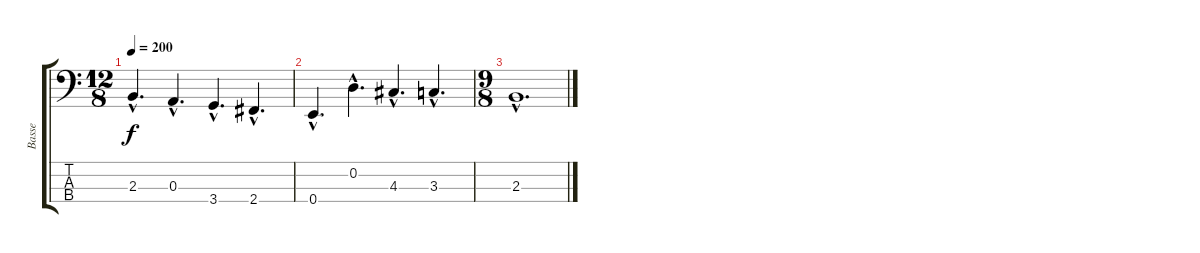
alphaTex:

\track ("Basse" "Basse") {instrument electricbassfinger}
\staff {score tabs}
\tuning (G2 D2 A1 E1) {hide}
\ts (12 8)
\tempo 200
\clef f4
\ks c
2.3{hac}.4{d dy f} 0.3{hac}.4{d} 3.4{hac}.4{d} 2.4{hac}.4{d} |
0.4{hac}.4{d} 0.2{hac}.4{d} 4.3{hac}.4{d} 3.3{hac}.4{d} |
\ts (9 8)
2.3{hac}.1{d}
